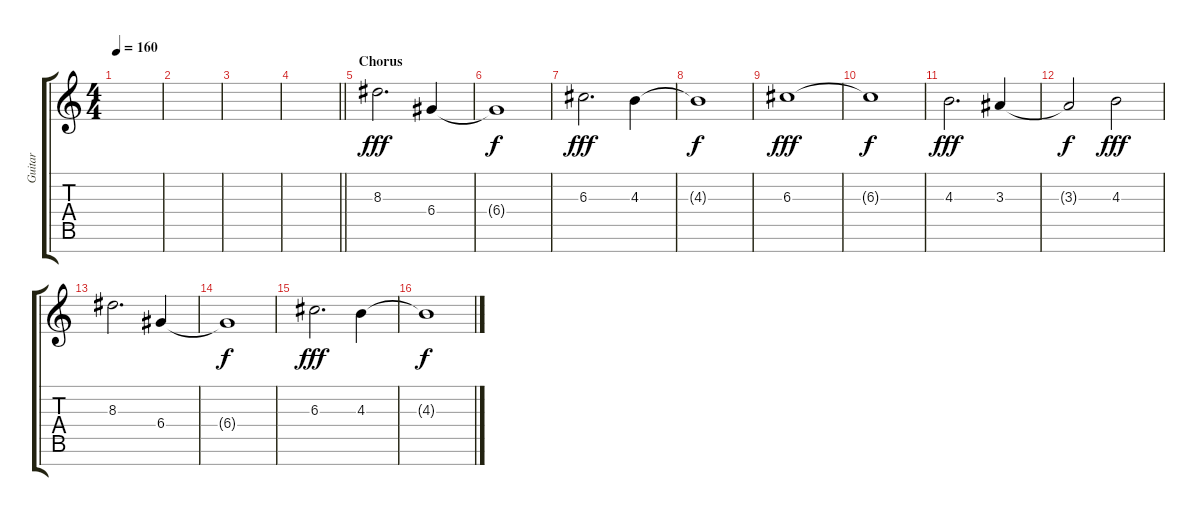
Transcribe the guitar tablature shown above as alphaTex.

\track ("Guitar" "Guitar") {instrument distortionguitar}
\staff {score tabs}
\tuning (E4 B3 G3 D3 A2 E2 B1) {hide}
\ts (4 4)
\tempo 160
\clef g2
\ks c
|
|
|
\barLineRight lightlight
|
\section ("" "Chorus")
8.3.2{d dy fff instrument electricguitarjazz} 6.4.4 |
6.4{t}.1{dy f} |
6.3.2{d dy fff} 4.3.4 |
4.3{t}.1{dy f} |
6.3.1{dy fff} |
6.3{t}.1{dy f} |
4.3.2{d dy fff} 3.3.4 |
3.3{t}.2{dy f} 4.3.2{dy fff} |
8.3.2{d instrument electricguitarjazz} 6.4.4 |
6.4{t}.1{dy f} |
6.3.2{d dy fff} 4.3.4 |
4.3{t}.1{dy f}
